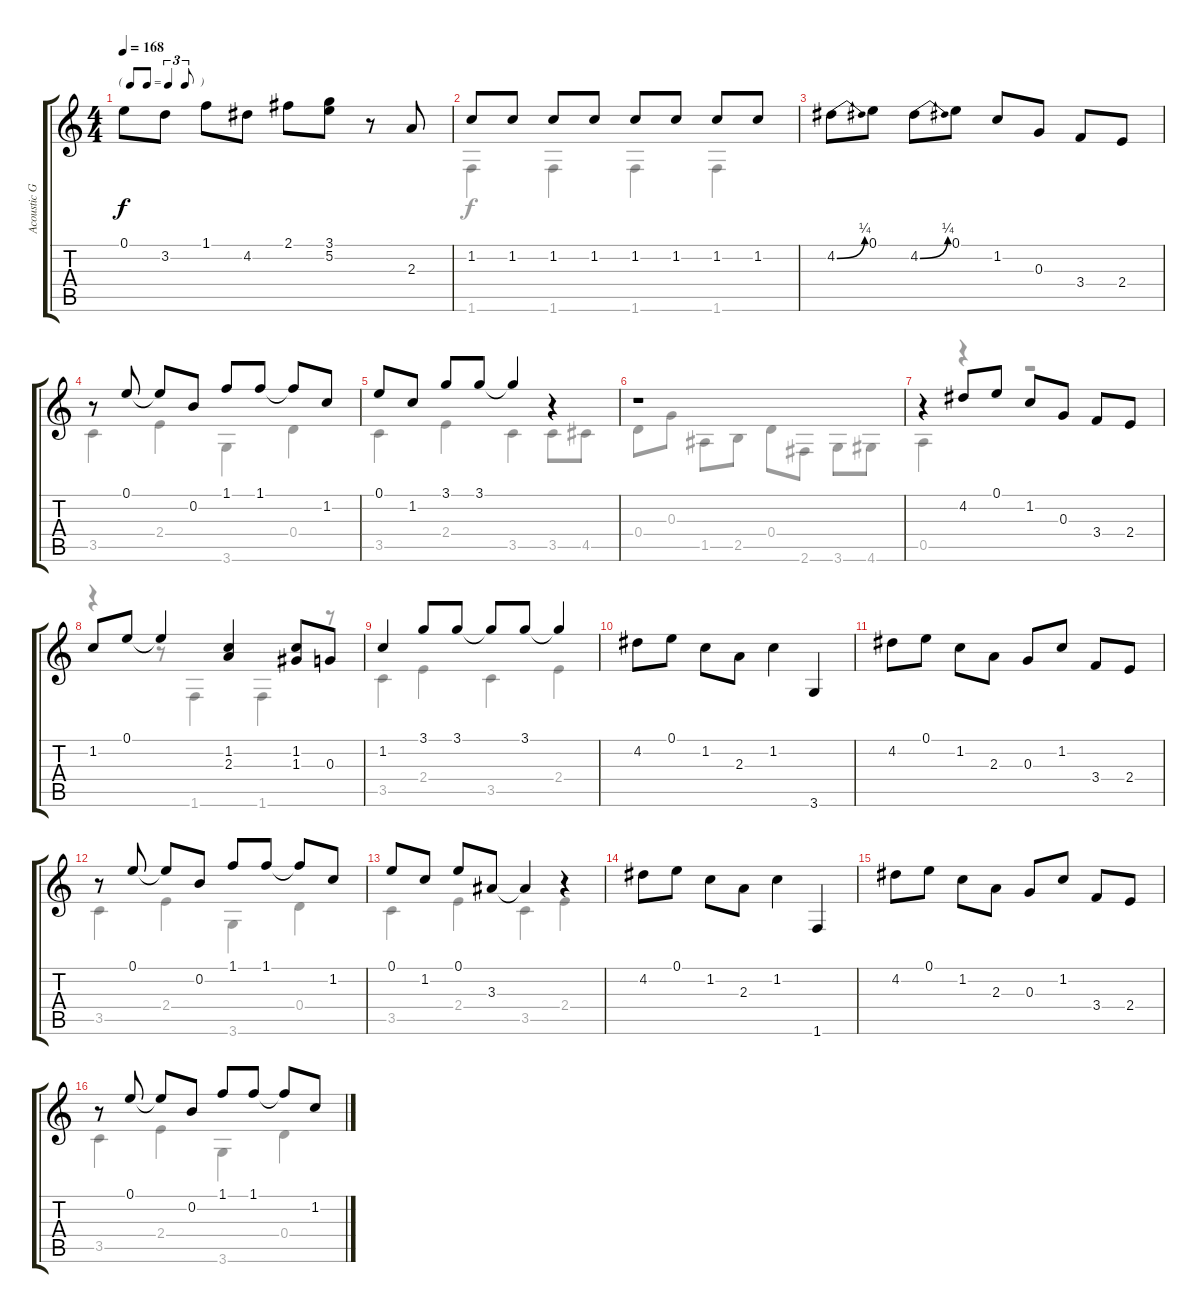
\track ("Acoustic Guitar" "Acoustic G") {instrument acousticguitarsteel}
\staff {score tabs}
\tuning (E4 B3 G3 D3 A2 E2) {hide}
\voice
\ts (4 4)
\tf triplet8th
\tempo 168
\clef g2
\ks c
0.1.8{dy f} 3.2.8 1.1.8 4.2.8 2.1.8 (3.1 5.2).8 r.8 2.3.8 |
1.2.8 1.2.8 1.2.8 1.2.8 1.2.8 1.2.8 1.2.8 1.2.8 |
4.2{be (bend 0 0 60 1)}.8 0.1.8 4.2{be (bend 0 0 60 1)}.8 0.1.8 1.2.8 0.3.8 3.4.8 2.4.8 |
r.8 0.1.8 0.1{t}.8 0.2.8 1.1.8 1.1.8 1.1{t}.8 1.2.8 |
0.1.8 1.2.8 3.1.8 3.1.8 3.1{t}.4 r.4 |
r.1 |
r.4 4.2.8 0.1.8 1.2.8 0.3.8 3.4.8 2.4.8 |
1.2.8 0.1.8 0.1{t}.4 (1.2 2.3).4 (1.2 1.3).8 0.3.8 |
1.2.4 3.1.8 3.1.8 3.1{t}.8 3.1.8 3.1{t}.4 |
4.2.8 0.1.8 1.2.8 2.3.8 1.2.4 3.6.4 |
4.2.8 0.1.8 1.2.8 2.3.8 0.3.8 1.2.8 3.4.8 2.4.8 |
r.8 0.1.8 0.1{t}.8 0.2.8 1.1.8 1.1.8 1.1{t}.8 1.2.8 |
0.1.8 1.2.8 0.1.8 3.3.8 3.3{t}.4 r.4 |
4.2.8 0.1.8 1.2.8 2.3.8 1.2.4 1.6.4 |
4.2.8 0.1.8 1.2.8 2.3.8 0.3.8 1.2.8 3.4.8 2.4.8 |
r.8 0.1.8 0.1{t}.8 0.2.8 1.1.8 1.1.8 1.1{t}.8 1.2.8
\voice
\clef g2
\ottava regular
\simile none
\ks c
|
1.6.4 1.6.4 1.6.4 1.6.4 |
|
3.5.4 2.4.4 3.6.4 0.4.4 |
3.5.4 2.4.4 3.5.4 3.5.8 4.5.8 |
0.4.8 0.3.8 1.5.8 2.5.8 0.4.8 2.6.8 3.6.8 4.6.8 |
0.5.4 r.4 r.2 |
r.4 r.8 1.6.4 1.6.4 r.8 |
3.5.4 2.4.4 3.5.4 2.4.4 |
|
|
3.5.4 2.4.4 3.6.4 0.4.4 |
3.5.4 2.4.4 3.5.4 2.4.4 |
|
|
3.5.4 2.4.4 3.6.4 0.4.4
